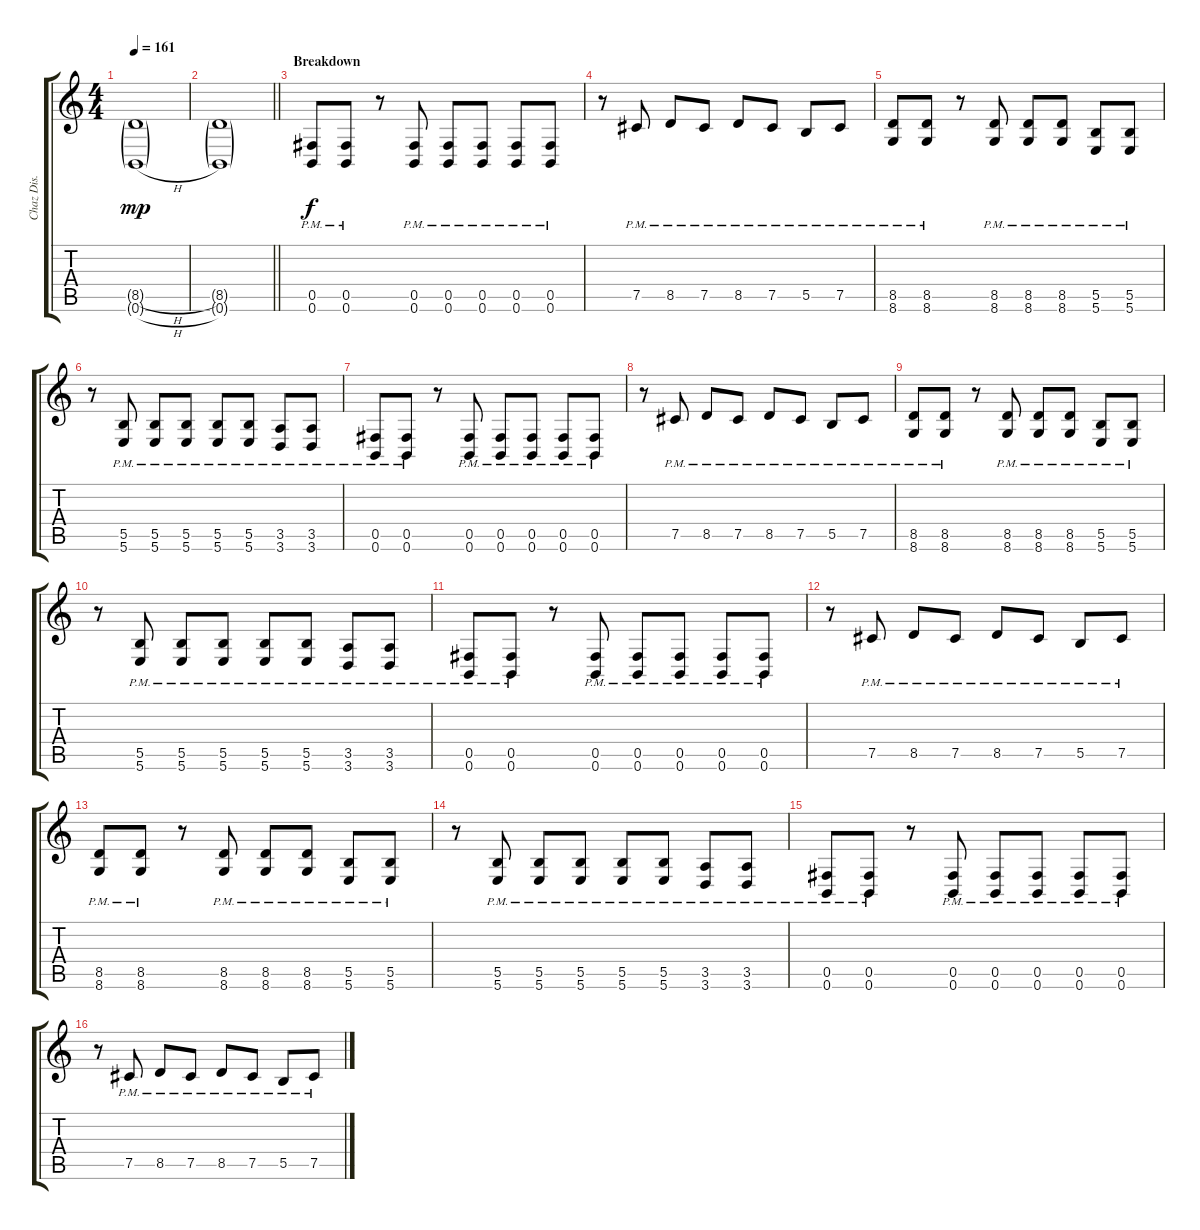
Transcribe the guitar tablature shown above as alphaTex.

\track ("Chaz Dis." "Chaz Dis.") {instrument distortionguitar}
\staff {score tabs}
\tuning (Db4 Ab3 E3 B2 Gb2 B1) {hide}
\ts (4 4)
\tempo 161
\clef g2
\ks c
(8.5{h g} 0.6{h g}).1{dy mp} |
\barLineRight lightlight
(8.5{g} 0.6{g}).1 |
\section ("" "Breakdown")
(0.5{pm} 0.6{pm}).8{dy f} (0.5{pm} 0.6{pm}).8 r.8 (0.5{pm} 0.6{pm}).8 (0.5{pm} 0.6{pm}).8 (0.5{pm} 0.6{pm}).8 (0.5{pm} 0.6{pm}).8 (0.5{pm} 0.6{pm}).8 |
r.8 7.5{pm}.8 8.5{pm}.8 7.5{pm}.8 8.5{pm}.8 7.5{pm}.8 5.5{pm}.8 7.5{pm}.8 |
(8.5{pm} 8.6{pm}).8 (8.5{pm} 8.6{pm}).8 r.8 (8.5{pm} 8.6{pm}).8 (8.5{pm} 8.6{pm}).8 (8.5{pm} 8.6{pm}).8 (5.5{pm} 5.6{pm}).8 (5.5{pm} 5.6{pm}).8 |
r.8 (5.5{pm} 5.6{pm}).8 (5.5{pm} 5.6{pm}).8 (5.5{pm} 5.6{pm}).8 (5.5{pm} 5.6{pm}).8 (5.5{pm} 5.6{pm}).8 (3.5{pm} 3.6{pm}).8 (3.5{pm} 3.6{pm}).8 |
(0.5{pm} 0.6{pm}).8 (0.5{pm} 0.6{pm}).8 r.8 (0.5{pm} 0.6{pm}).8 (0.5{pm} 0.6{pm}).8 (0.5{pm} 0.6{pm}).8 (0.5{pm} 0.6{pm}).8 (0.5{pm} 0.6{pm}).8 |
r.8 7.5{pm}.8 8.5{pm}.8 7.5{pm}.8 8.5{pm}.8 7.5{pm}.8 5.5{pm}.8 7.5{pm}.8 |
(8.5{pm} 8.6{pm}).8 (8.5{pm} 8.6{pm}).8 r.8 (8.5{pm} 8.6{pm}).8 (8.5{pm} 8.6{pm}).8 (8.5{pm} 8.6{pm}).8 (5.5{pm} 5.6{pm}).8 (5.5{pm} 5.6{pm}).8 |
r.8 (5.5{pm} 5.6{pm}).8 (5.5{pm} 5.6{pm}).8 (5.5{pm} 5.6{pm}).8 (5.5{pm} 5.6{pm}).8 (5.5{pm} 5.6{pm}).8 (3.5{pm} 3.6{pm}).8 (3.5{pm} 3.6{pm}).8 |
(0.5{pm} 0.6{pm}).8 (0.5{pm} 0.6{pm}).8 r.8 (0.5{pm} 0.6{pm}).8 (0.5{pm} 0.6{pm}).8 (0.5{pm} 0.6{pm}).8 (0.5{pm} 0.6{pm}).8 (0.5{pm} 0.6{pm}).8 |
r.8 7.5{pm}.8 8.5{pm}.8 7.5{pm}.8 8.5{pm}.8 7.5{pm}.8 5.5{pm}.8 7.5{pm}.8 |
(8.5{pm} 8.6{pm}).8 (8.5{pm} 8.6{pm}).8 r.8 (8.5{pm} 8.6{pm}).8 (8.5{pm} 8.6{pm}).8 (8.5{pm} 8.6{pm}).8 (5.5{pm} 5.6{pm}).8 (5.5{pm} 5.6{pm}).8 |
r.8 (5.5{pm} 5.6{pm}).8 (5.5{pm} 5.6{pm}).8 (5.5{pm} 5.6{pm}).8 (5.5{pm} 5.6{pm}).8 (5.5{pm} 5.6{pm}).8 (3.5{pm} 3.6{pm}).8 (3.5{pm} 3.6{pm}).8 |
(0.5{pm} 0.6{pm}).8 (0.5{pm} 0.6{pm}).8 r.8 (0.5{pm} 0.6{pm}).8 (0.5{pm} 0.6{pm}).8 (0.5{pm} 0.6{pm}).8 (0.5{pm} 0.6{pm}).8 (0.5{pm} 0.6{pm}).8 |
r.8 7.5{pm}.8 8.5{pm}.8 7.5{pm}.8 8.5{pm}.8 7.5{pm}.8 5.5{pm}.8 7.5{pm}.8
